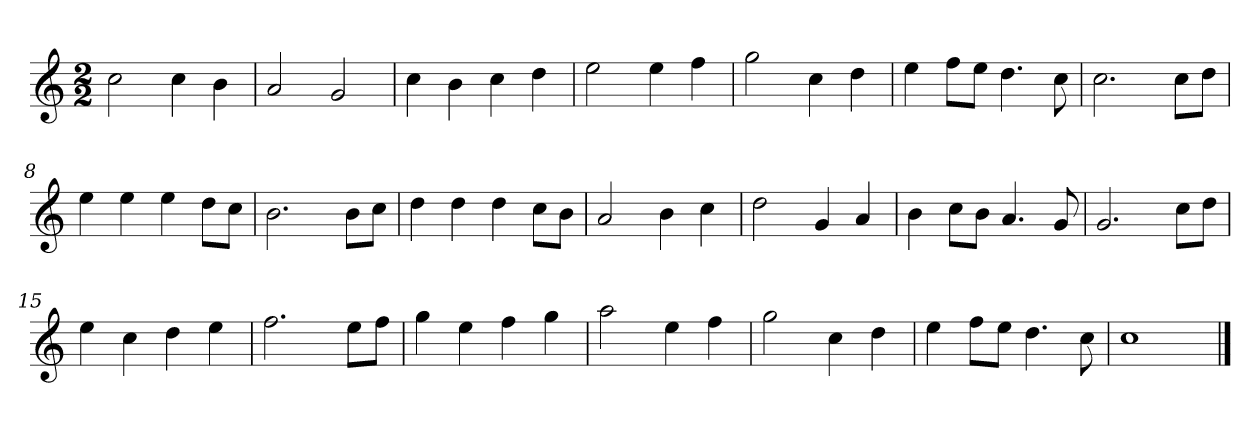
**kern
*part1
*staff1
*k[]
*M2/2
*MM120
=1
2cc
4cc
4b
=2
2a
2g
=3
4cc
4b
4cc
4dd
=4
2ee
4ee
4ff
=5
2gg
4cc
4dd
=6
4ee
8ffL
8eeJ
4.dd
8cc
=7
2.cc
8ccL
8ddJ
=8
4ee
4ee
4ee
8ddL
8ccJ
=9
2.b
8bL
8ccJ
=10
4dd
4dd
4dd
8ccL
8bJ
=11
2a
4b
4cc
=12
2dd
4g
4a
=13
4b
8ccL
8bJ
4.a
8g
=14
2.g
8ccL
8ddJ
=15
4ee
4cc
4dd
4ee
=16
2.ff
8eeL
8ffJ
=17
4gg
4ee
4ff
4gg
=18
2aa
4ee
4ff
=19
2gg
4cc
4dd
=20
4ee
8ffL
8eeJ
4.dd
8cc
=21
1cc
==
*-
